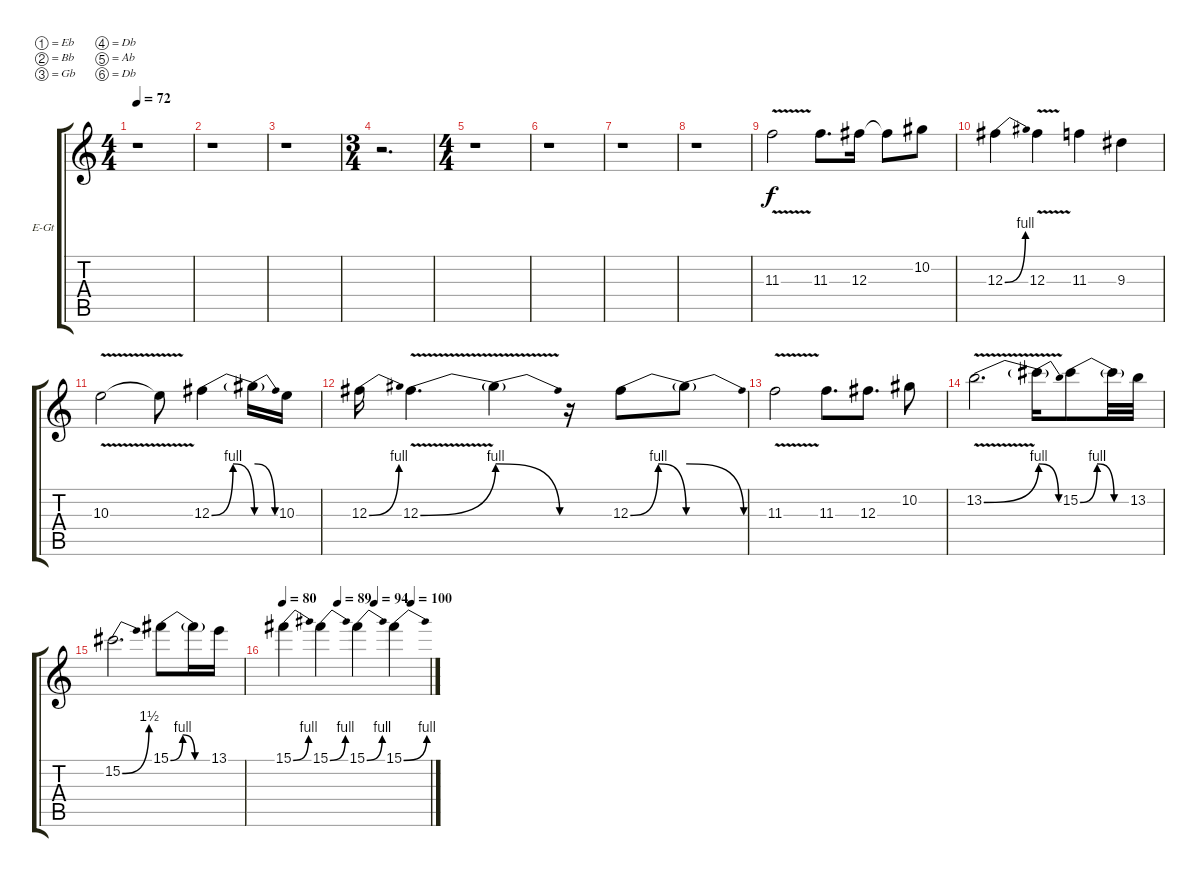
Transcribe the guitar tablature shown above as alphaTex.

\bracketExtendMode groupsimilarinstruments
\firstSystemTrackNameOrientation horizontal
\otherSystemsTrackNameOrientation horizontal
\track ("Electric Guitar 1" "E-Gt") {instrument distortionguitar}
\staff {score tabs}
\tuning (Eb4 Bb3 Gb3 Db3 Ab2 Db2)
\ts (4 4)
\tempo 72
\clef g2
\ks c
r.1{dy f} |
r.1 |
r.1 |
\ts (3 4)
r.2{d} |
\ts (4 4)
r.1 |
r.1 |
r.1 |
r.1 |
11.3{v}.2 11.3.8{d} 12.3.16 12.3{t}.8 10.2.8 |
12.3{be (bend 0 0 60 4)}.4 12.3{v}.4 11.3.4 9.3.4 |
10.3{v}.2 10.3{v t}.8 12.3{be (bendrelease 0 0 30 4 30 4 60 0)}.4 12.3{be (release 0 4 60 0) t}.16 10.3.16 |
12.3{be (bend 0 0 60 4)}.16 12.3{be (bend 0 0 60 4) v}.4{d} 12.3{be (release 0 4 60 0) t}.4 r.16 12.3{be (bendrelease 0 0 30 4 30 4 60 0)}.8 12.3{be (release 0 4 60 0) t}.8 |
11.3{v}.2 11.3.8{d} 12.3.8{d} 10.2.8 |
13.2{be (bend 0 0 23.4 4) v}.2{d} 13.2{be (release 0 4 60 0) t}.16 15.2{be (bendrelease 0 0 30 4 30 4 40.8 0)}.8 15.2{be (hold 0 0 60 0) t}.32 13.2.32 |
15.2{be (bend 0 0 34.8 6)}.2{d} 15.1{be (bendrelease 0 0 30 4 30 4 60 0)}.8 15.1{be (hold 0 0 60 0) t}.16 13.1.16 |
\tempo 80
\tempo (89 0.375)
\tempo (89 0.5 hide)
\tempo (94 0.625)
\tempo (100 0.875)
15.1{be (bend 0 0 60 4)}.4 15.1{be (bend 0 0 60 4)}.4 15.1{be (bend 0 0 60 4)}.4 15.1{be (bend 0 0 60 4)}.4
